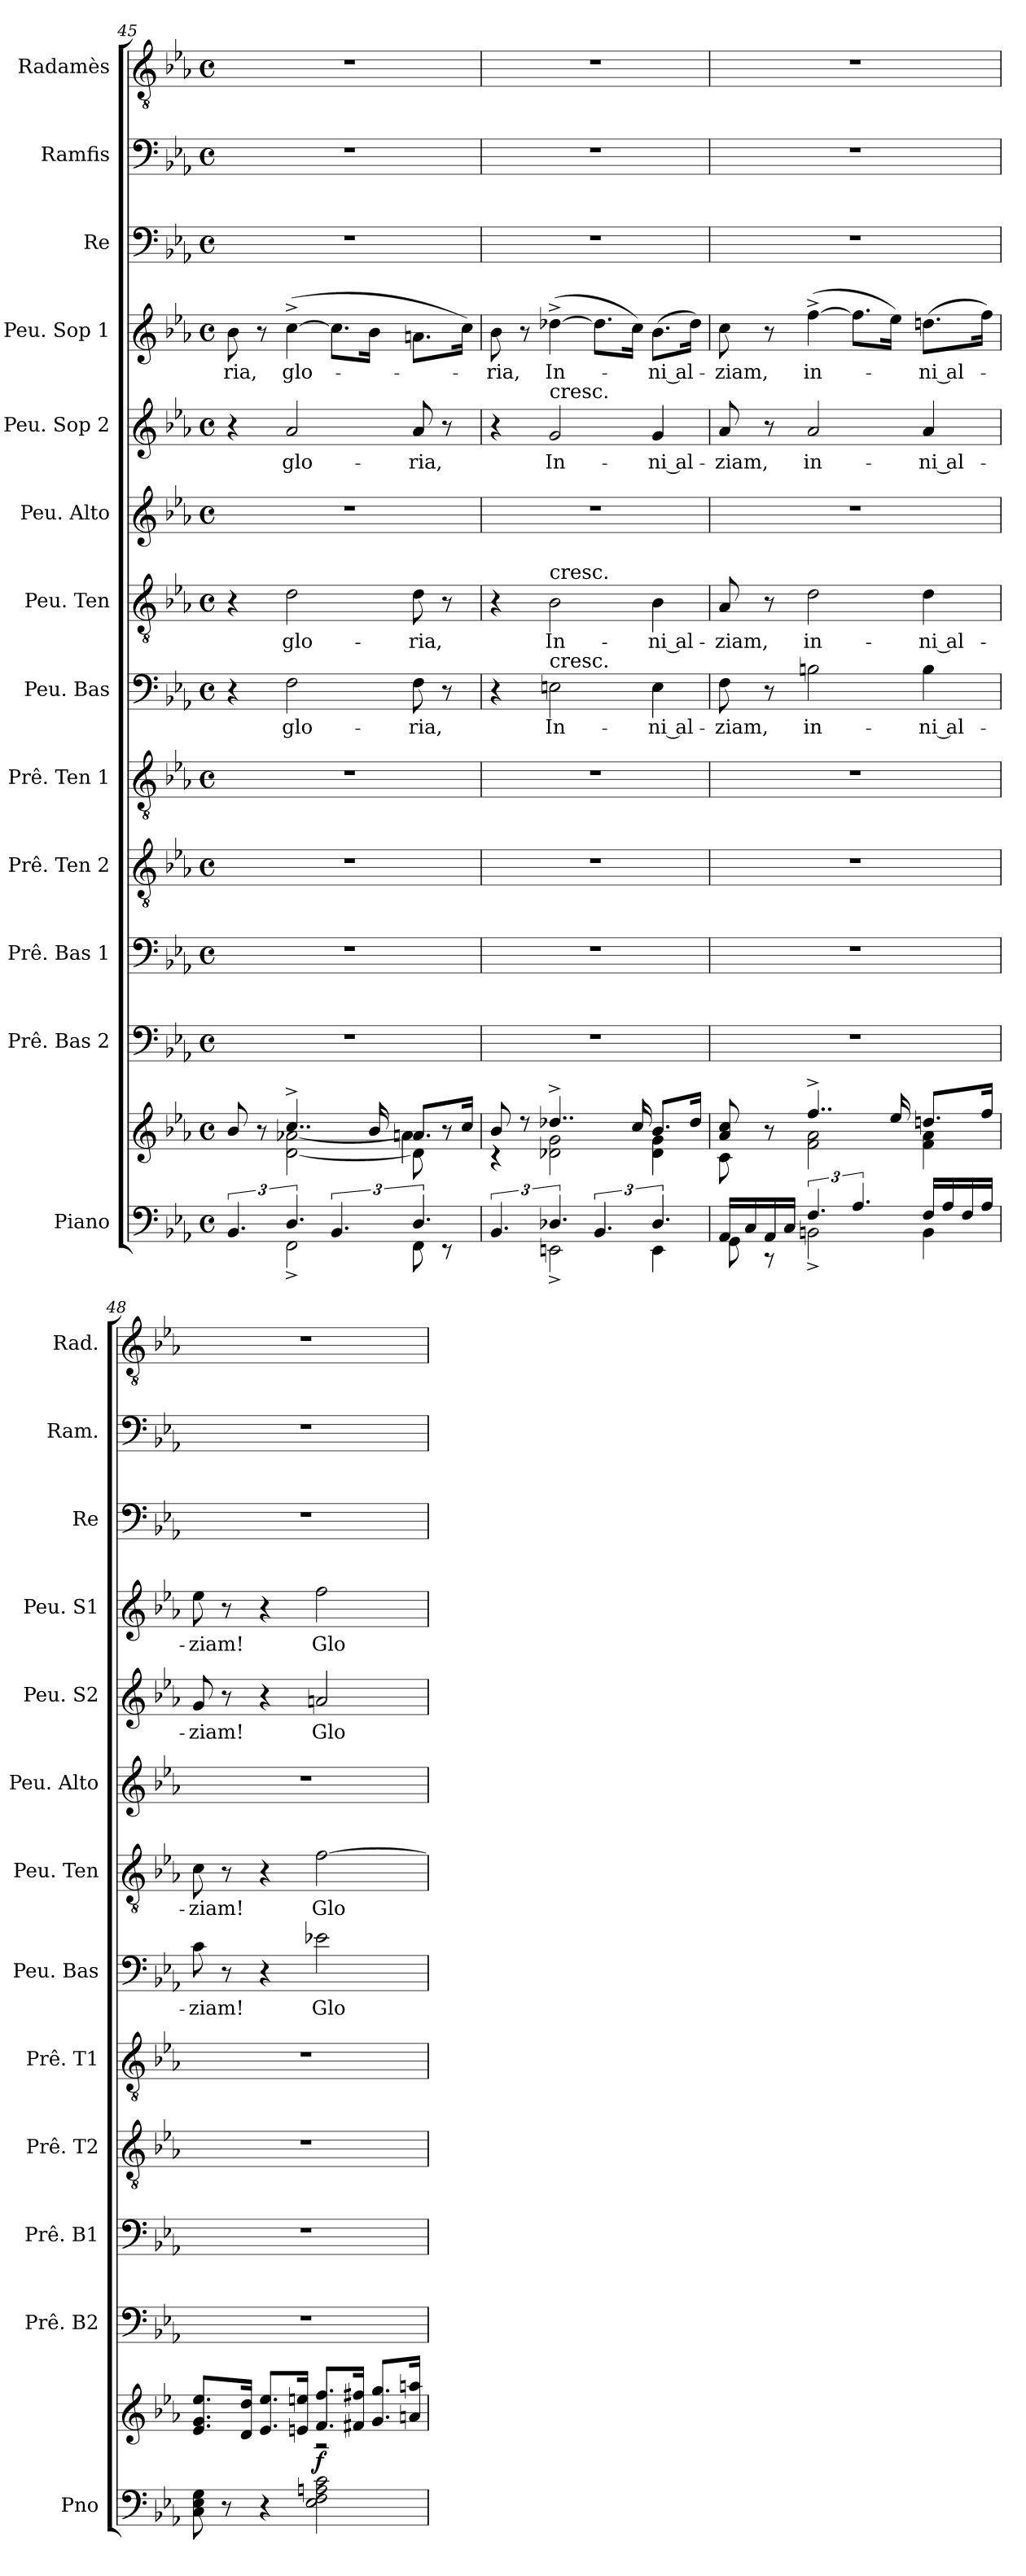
**kern	**kern	**dynam	**kern	**kern	**kern	**kern	**kern	**text	**kern	**text	**kern	**kern	**text	**kern	**text	**kern	**kern	**kern
*part13	*part13	*part13	*part12	*part11	*part10	*part9	*part8	*part8	*part7	*part7	*part6	*part5	*part5	*part4	*part4	*part3	*part2	*part1
*staff14	*staff13	*staff13/14	*staff12	*staff11	*staff10	*staff9	*staff8	*staff8	*staff7	*staff7	*staff6	*staff5	*staff5	*staff4	*staff4	*staff3	*staff2	*staff1
*I"Piano	*	*	*I"Prê. Bas 2	*I"Prê. Bas 1	*I"Prê. Ten 2	*I"Prê. Ten 1	*I"Peu. Bas	*	*I"Peu. Ten	*	*I"Peu. Alto	*I"Peu. Sop 2	*	*I"Peu. Sop 1	*	*I"Re	*I"Ramfis	*I"Radamès
*I'Pno	*	*	*I'Prê. B2	*I'Prê. B1	*I'Prê. T2	*I'Prê. T1	*I'Peu. Bas	*	*I'Peu. Ten	*	*I'Peu. Alto	*I'Peu. S2	*	*I'Peu. S1	*	*I'Re	*I'Ram.	*I'Rad.
*clefF4	*clefG2	*	*clefF4	*clefF4	*clefGv2	*clefGv2	*clefF4	*	*clefGv2	*	*clefG2	*clefG2	*	*clefG2	*	*clefF4	*clefF4	*clefGv2
*k[b-e-a-]	*k[b-e-a-]	*	*k[b-e-a-]	*k[b-e-a-]	*k[b-e-a-]	*k[b-e-a-]	*k[b-e-a-]	*	*k[b-e-a-]	*	*k[b-e-a-]	*k[b-e-a-]	*	*k[b-e-a-]	*	*k[b-e-a-]	*k[b-e-a-]	*k[b-e-a-]
*M4/4	*M4/4	*	*M4/4	*M4/4	*M4/4	*M4/4	*M4/4	*	*M4/4	*	*M4/4	*M4/4	*	*M4/4	*	*M4/4	*M4/4	*M4/4
*met(c)	*met(c)	*	*met(c)	*met(c)	*met(c)	*met(c)	*met(c)	*	*met(c)	*	*met(c)	*met(c)	*	*met(c)	*	*met(c)	*met(c)	*met(c)
=45	=45	=45	=45	=45	=45	=45	=45	=45	=45	=45	=45	=45	=45	=45	=45	=45	=45	=45
*^	*^	*	*	*	*	*	*	*	*	*	*	*	*	*	*	*	*	*
*	*	*	*^	*	*	*	*	*	*	*	*	*	*	*	*	*	*	*	*	*
!	!	!	!	!	!	!	!	!	!	!	!	!	!	!	!	!	!	!LO:LY:b:color=#AA0000	!	!	!
6.BB-/	4ryy	8b-/	4ryy	2.ryy	.	1r	1r	1r	1r	4r	.	4r	.	1r	4r	.	8b-\	-ria,	1r	1r	1r
.	.	8r	.	.	.	.	.	.	.	.	.	.	.	.	.	.	8r	.	.	.	.
!	!	!	!	!	!	!	!	!	!	!	!LO:LY:b:color=#0055FF	!	!LO:LY:b:color=#0055FF	!	!	!LO:LY:b:color=#0055FF	!	!LO:LY:b:color=#AA0000	!	!	!
6.D/	2FF^\	4..cc^/	[2d\ [2a-X\	.	.	.	.	.	.	2F\	glo-	2d\	glo-	.	2a-/	glo-	(>[4cc^\	glo-	.	.	.
6.BB-/	.	.	.	.	.	.	.	.	.	.	.	.	.	.	.	.	8.cc\L]	.	.	.	.
.	.	16b-/	.	.	.	.	.	.	.	.	.	.	.	.	.	.	16b-\Jk	.	.	.	.
!	!	!	!	!	!	!	!	!	!	!	!LO:LY:b:color=#0055FF	!	!LO:LY:b:color=#0055FF	!	!	!LO:LY:b:color=#0055FF	!	!	!	!	!
6.D/	8FF\	8.an/L	4a-\]	8d\]	.	.	.	.	.	8F\	-ria,	8d\	-ria,	.	8a-/	-ria,	8.an\L	.	.	.	.
.	8r	.	.	8r	.	.	.	.	.	8r	.	8r	.	.	8r	.	.	.	.	.	.
.	.	16cc/Jk	.	.	.	.	.	.	.	.	.	.	.	.	.	.	16cc\Jk)	.	.	.	.
*	*	*	*v	*v	*	*	*	*	*	*	*	*	*	*	*	*	*	*	*	*	*
!!LO:LB:g=z
=46	=46	=46	=46	=46	=46	=46	=46	=46	=46	=46	=46	=46	=46	=46	=46	=46	=46	=46	=46	=46
!	!	!	!	!	!	!	!	!	!	!	!	!	!	!	!	!	!LO:LY:b:color=#AA0000	!	!	!
6.BB-/	4ryy	8b-/	4r	.	1r	1r	1r	1r	4r	.	4r	.	1r	4r	.	8b-\	-ria,	1r	1r	1r
.	.	8r	.	.	.	.	.	.	.	.	.	.	.	.	.	8r	.	.	.	.
!	!	!	!	!	!	!	!	!	!	!	!	!	!	!LO:TX:a:t=cresc.	!	!	!	!	!	!
!	!	!	!	!	!	!	!	!	!	!	!LO:TX:a:t=cresc.	!	!	!	!	!	!	!	!	!
!	!	!	!	!	!	!	!	!	!LO:TX:a:t=cresc.	!	!	!	!	!	!	!	!	!	!	!
!	!	!	!	!	!	!	!	!	!	!LO:LY:b:color=#0055FF	!	!LO:LY:b:color=#0055FF	!	!	!LO:LY:b:color=#0055FF	!	!LO:LY:b:color=#AA0000	!	!	!
6.D-X/	2EEn^\	4..dd-X^/	2d-X\ 2g\	.	.	.	.	.	2En\	In-	2B-\	In-	.	2g/	In-	(>[4dd-X^\	In-	.	.	.
6.BB-/	.	.	.	.	.	.	.	.	.	.	.	.	.	.	.	8.dd-\L]	.	.	.	.
.	.	16cc/	.	.	.	.	.	.	.	.	.	.	.	.	.	16cc\Jk)	.	.	.	.
!	!	!	!	!	!	!	!	!	!	!LO:LY:b:color=#0055FF	!	!LO:LY:b:color=#0055FF	!	!	!LO:LY:b:color=#0055FF	!	!LO:LY:b:color=#AA0000	!	!	!
6.D-/	4EE\	8.b-/L	4d-\ 4g\	.	.	.	.	.	4E\	ni al-	4B-\	ni al-	.	4g/	ni al-	(>8.b-\L	ni al-	.	.	.
.	.	16dd-/Jk	.	.	.	.	.	.	.	.	.	.	.	.	.	16dd-\Jk)	.	.	.	.
=47	=47	=47	=47	=47	=47	=47	=47	=47	=47	=47	=47	=47	=47	=47	=47	=47	=47	=47	=47	=47
!	!	!	!	!	!	!	!	!	!	!LO:LY:b:color=#0055FF	!	!LO:LY:b:color=#0055FF	!	!	!LO:LY:b:color=#0055FF	!	!LO:LY:b:color=#AA0000	!	!	!
16AA-/LL	8GG\	8a-/ 8cc/	8c\	.	1r	1r	1r	1r	8F\	-ziam,	8A-/	-ziam,	1r	8a-/	-ziam,	8cc\	-ziam,	1r	1r	1r
16C/	.	.	.	.	.	.	.	.	.	.	.	.	.	.	.	.	.	.	.	.
16AA-/	8r	8r	8ryy	.	.	.	.	.	8r	.	8r	.	.	8r	.	8r	.	.	.	.
16C/JJ	.	.	.	.	.	.	.	.	.	.	.	.	.	.	.	.	.	.	.	.
!	!	!	!	!	!	!	!	!	!	!LO:LY:b:color=#0055FF	!	!LO:LY:b:color=#0055FF	!	!	!LO:LY:b:color=#0055FF	!	!LO:LY:b:color=#AA0000	!	!	!
6.F/	2BBn^\	4..ff^/	2f\ 2a-\	.	.	.	.	.	2Bn\	in-	2d\	in-	.	2a-/	in-	(>[4ff^\	in-	.	.	.
6.A-/	.	.	.	.	.	.	.	.	.	.	.	.	.	.	.	8.ff\L]	.	.	.	.
.	.	16ee-/	.	.	.	.	.	.	.	.	.	.	.	.	.	16ee-\Jk)	.	.	.	.
!	!	!	!	!	!	!	!	!	!	!LO:LY:b:color=#0055FF	!	!LO:LY:b:color=#0055FF	!	!	!LO:LY:b:color=#0055FF	!	!LO:LY:b:color=#AA0000	!	!	!
16F/LL	4BB\	8.ddn/L	4f\ 4a-\	.	.	.	.	.	4B\	ni al-	4d\	ni al-	.	4a-/	ni al-	(>8.ddn\L	ni al-	.	.	.
16A-/	.	.	.	.	.	.	.	.	.	.	.	.	.	.	.	.	.	.	.	.
16F/	.	.	.	.	.	.	.	.	.	.	.	.	.	.	.	.	.	.	.	.
16A-/JJ	.	16ff/Jk	.	.	.	.	.	.	.	.	.	.	.	.	.	16ff\Jk)	.	.	.	.
*v	*v	*	*	*	*	*	*	*	*	*	*	*	*	*	*	*	*	*	*	*
=48	=48	=48	=48	=48	=48	=48	=48	=48	=48	=48	=48	=48	=48	=48	=48	=48	=48	=48	=48
!	!	!	!	!	!	!	!	!	!LO:LY:b:color=#0055FF	!	!LO:LY:b:color=#0055FF	!	!	!LO:LY:b:color=#0055FF	!	!LO:LY:b:color=#AA0000	!	!	!
8C\ 8E-\ 8G\	8.e-/ 8.g/ 8.ee-/L	2ryy	.	1r	1r	1r	1r	8c\	-ziam!	8c\	-ziam!	1r	8g/	-ziam!	8ee-\	-ziam!	1r	1r	1r
8r	.	.	.	.	.	.	.	8r	.	8r	.	.	8r	.	8r	.	.	.	.
.	16d/ 16dd/Jk	.	.	.	.	.	.	.	.	.	.	.	.	.	.	.	.	.	.
4r	8.e-/ 8.ee-/L	.	.	.	.	.	.	4r	.	4r	.	.	4r	.	4r	.	.	.	.
.	16en/ 16een/Jk	.	.	.	.	.	.	.	.	.	.	.	.	.	.	.	.	.	.
!	!	!	!LO:DY:a=2	!	!	!	!	!	!LO:LY:b:color=#0055FF	!	!LO:LY:b:color=#0055FF	!	!	!LO:LY:b:color=#0055FF	!	!LO:LY:b:color=#AA0000	!	!	!
2E-\ 2F\ 2An\ 2c\	8.f/ 8.ff/L	2r	f	.	.	.	.	2e-X\	Glo-	[2f\	Glo-	.	2an/	Glo-	2ff\	Glo-	.	.	.
.	16f#X/ 16ff#X/Jk	.	.	.	.	.	.	.	.	.	.	.	.	.	.	.	.	.	.
.	8.g/ 8.gg/L	.	.	.	.	.	.	.	.	.	.	.	.	.	.	.	.	.	.
.	16an/ 16aan/Jk	.	.	.	.	.	.	.	.	.	.	.	.	.	.	.	.	.	.
*	*v	*v	*	*	*	*	*	*	*	*	*	*	*	*	*	*	*	*	*
=	=	=	=	=	=	=	=	=	=	=	=	=	=	=	=	=	=	=
*-	*-	*-	*-	*-	*-	*-	*-	*-	*-	*-	*-	*-	*-	*-	*-	*-	*-	*-
